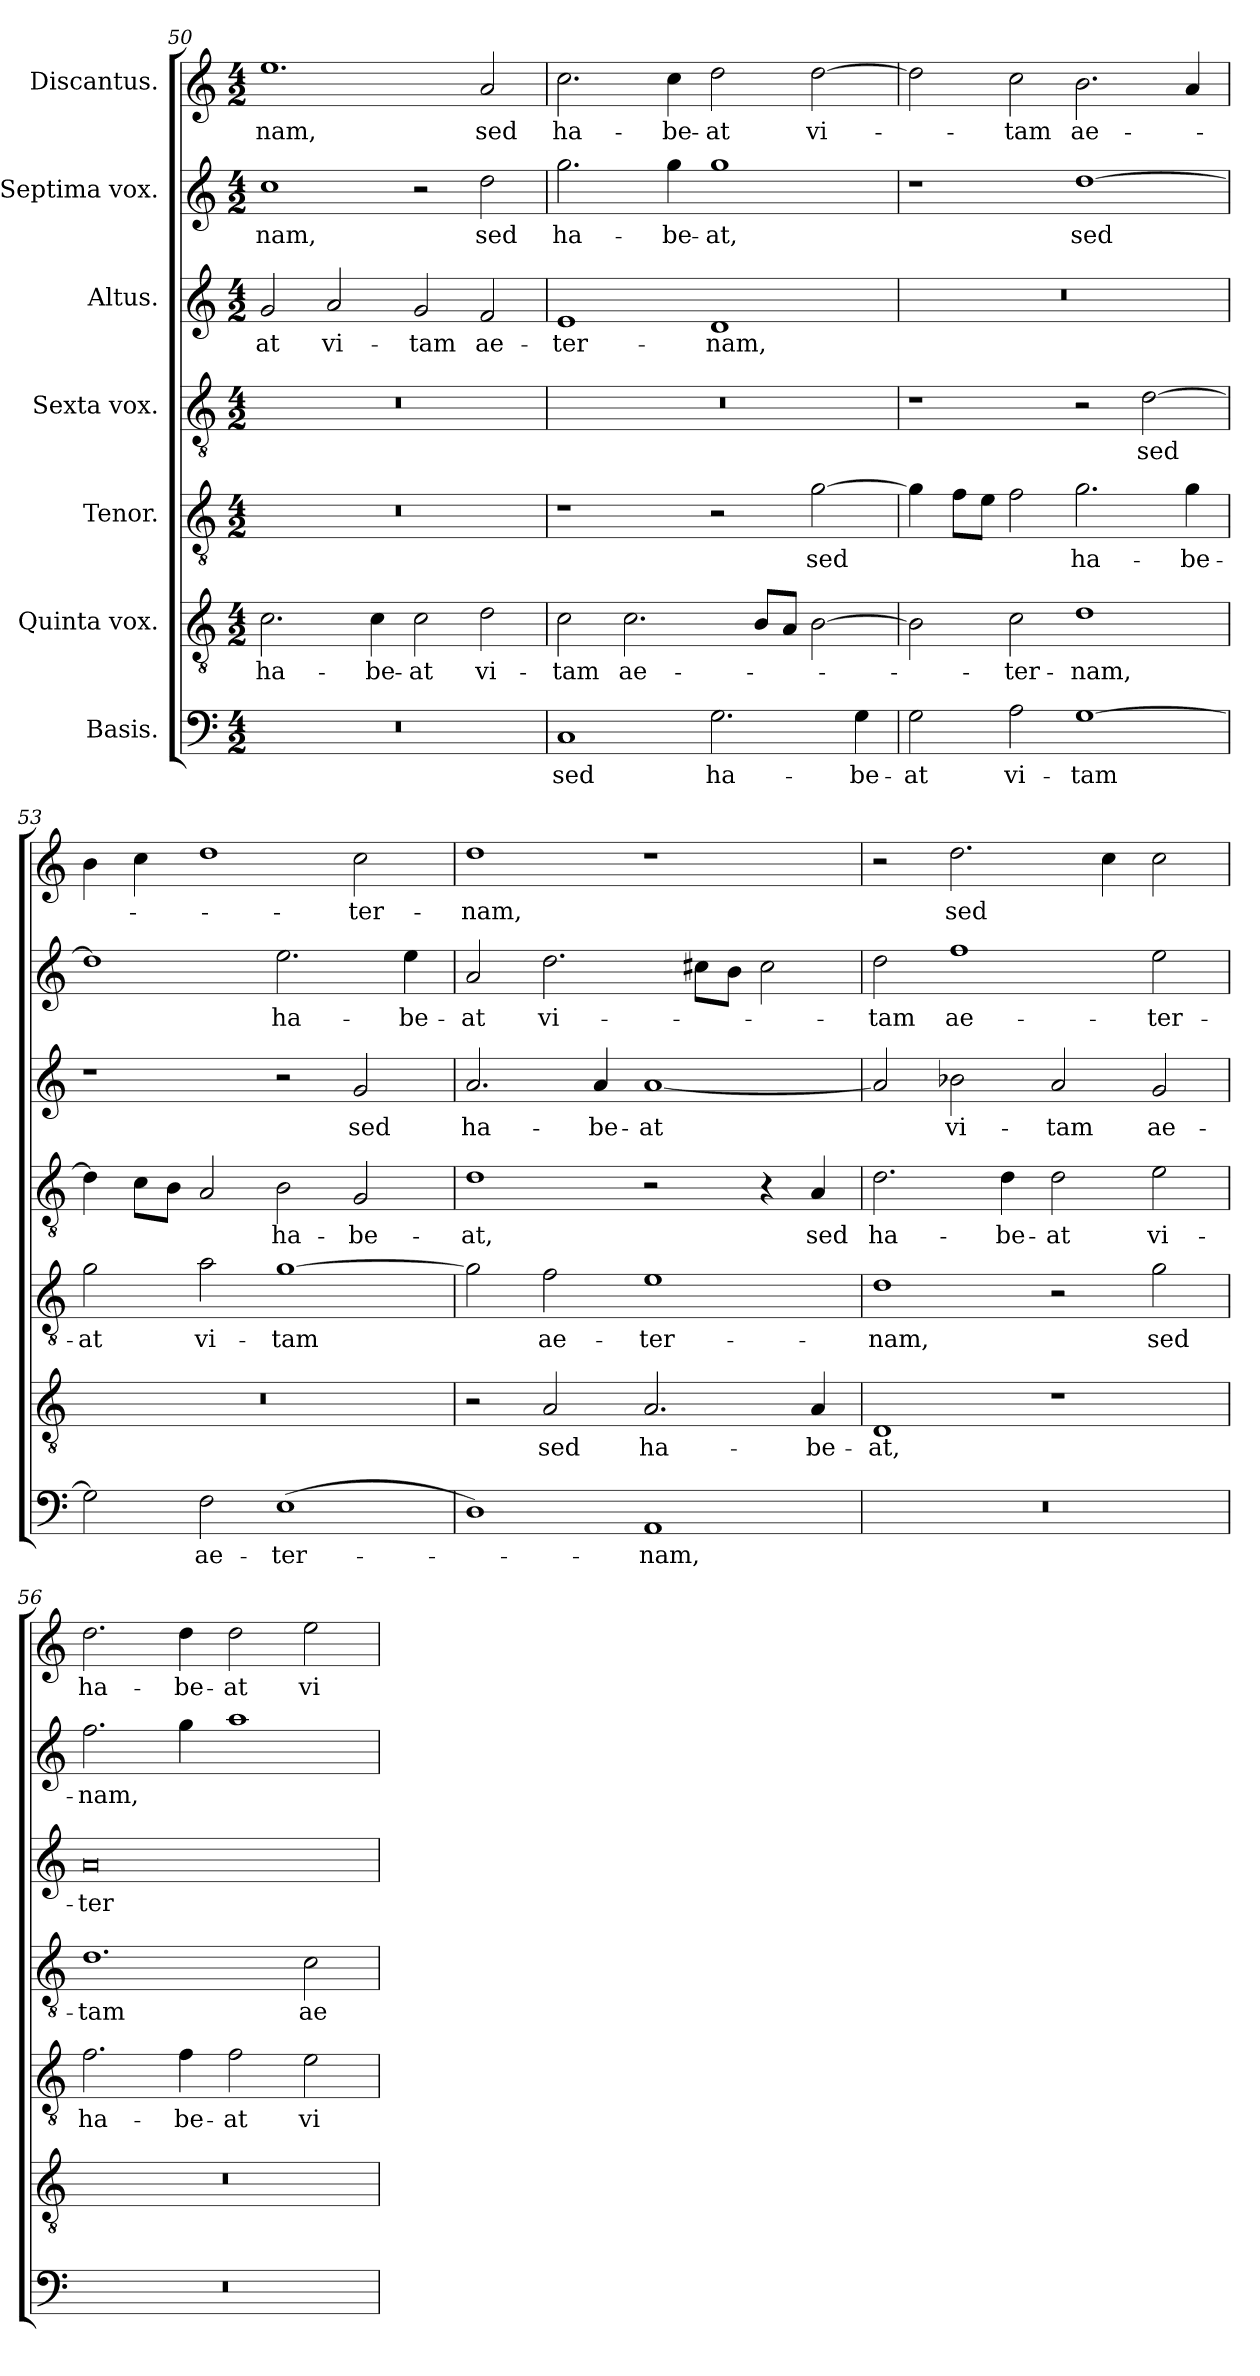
**kern	**text	**kern	**text	**kern	**text	**kern	**text	**kern	**text	**kern	**text	**kern	**text
*part7	*part7	*part6	*part6	*part5	*part5	*part4	*part4	*part3	*part3	*part2	*part2	*part1	*part1
*staff7	*staff7	*staff6	*staff6	*staff5	*staff5	*staff4	*staff4	*staff3	*staff3	*staff2	*staff2	*staff1	*staff1
*I"Basis.	*	*I"Quinta vox.	*	*I"Tenor.	*	*I"Sexta vox.	*	*I"Altus.	*	*I"Septima vox.	*	*I"Discantus.	*
*clefF4	*	*clefGv2	*	*clefGv2	*	*clefGv2	*	*clefG2	*	*clefG2	*	*clefG2	*
*k[]	*	*k[]	*	*k[]	*	*k[]	*	*k[]	*	*k[]	*	*k[]	*
*M4/2	*	*M4/2	*	*M4/2	*	*M4/2	*	*M4/2	*	*M4/2	*	*M4/2	*
=50	=50	=50	=50	=50	=50	=50	=50	=50	=50	=50	=50	=50	=50
!	!	!	!LO:LY:b	!	!	!	!	!	!LO:LY:b	!	!LO:LY:b	!	!LO:LY:b
0r	.	2.c\	ha-	0r	.	0r	.	2g/	-at	1cc	-nam,	1.ee	-nam,
!	!	!	!	!	!	!	!	!	!LO:LY:b	!	!	!	!
.	.	.	.	.	.	.	.	2a/	vi-	.	.	.	.
!	!	!	!LO:LY:b	!	!	!	!	!	!	!	!	!	!
.	.	4c\	-be-	.	.	.	.	.	.	.	.	.	.
!	!	!	!LO:LY:b	!	!	!	!	!	!LO:LY:b	!	!	!	!
.	.	2c\	-at	.	.	.	.	2g/	-tam	2r	.	.	.
!	!	!	!LO:LY:b	!	!	!	!	!	!LO:LY:b	!	!LO:LY:b	!	!LO:LY:b
.	.	2d\	vi-	.	.	.	.	2f/	ae-	2dd\	sed	2a/	sed
!!LO:LB:g=z
=51	=51	=51	=51	=51	=51	=51	=51	=51	=51	=51	=51	=51	=51
!	!LO:LY:b	!	!LO:LY:b	!	!	!	!	!	!LO:LY:b	!	!LO:LY:b	!	!LO:LY:b
1C	sed	2c\	-tam	1r	.	0r	.	1e	-ter-	2.gg\	ha-	2.cc\	ha-
!	!	!	!LO:LY:b	!	!	!	!	!	!	!	!	!	!
.	.	2.c\	ae-	.	.	.	.	.	.	.	.	.	.
!	!	!	!	!	!	!	!	!	!	!	!LO:LY:b	!	!LO:LY:b
.	.	.	.	.	.	.	.	.	.	4gg\	-be-	4cc\	-be-
!	!LO:LY:b	!	!	!	!	!	!	!	!LO:LY:b	!	!LO:LY:b	!	!LO:LY:b
2.G\	ha-	.	.	2r	.	.	.	1d	-nam,	1gg	-at,	2dd\	-at
.	.	8B/L	.	.	.	.	.	.	.	.	.	.	.
.	.	8A/J	.	.	.	.	.	.	.	.	.	.	.
!	!	!	!	!	!LO:LY:b	!	!	!	!	!	!	!	!LO:LY:b
.	.	[2B\	.	[2g\	sed	.	.	.	.	.	.	[2dd\	vi-
!	!LO:LY:b	!	!	!	!	!	!	!	!	!	!	!	!
4G\	-be-	.	.	.	.	.	.	.	.	.	.	.	.
=52	=52	=52	=52	=52	=52	=52	=52	=52	=52	=52	=52	=52	=52
!	!LO:LY:b	!	!	!	!	!	!	!	!	!	!	!	!
2G\	-at	2B\]	.	4g\]	.	1r	.	0r	.	1r	.	2dd\]	.
.	.	.	.	8f\L	.	.	.	.	.	.	.	.	.
.	.	.	.	8e\J	.	.	.	.	.	.	.	.	.
!	!LO:LY:b	!	!LO:LY:b	!	!	!	!	!	!	!	!	!	!LO:LY:b
2A\	vi-	2c\	-ter-	2f\	.	.	.	.	.	.	.	2cc\	-tam
!	!LO:LY:b	!	!LO:LY:b	!	!LO:LY:b	!	!	!	!	!	!LO:LY:b	!	!LO:LY:b
[1G	-tam	1d	-nam,	2.g\	ha-	2r	.	.	.	[1dd	sed	2.b\	ae-
!	!	!	!	!	!	!	!LO:LY:b	!	!	!	!	!	!
.	.	.	.	.	.	[2d\	sed	.	.	.	.	.	.
!	!	!	!	!	!LO:LY:b	!	!	!	!	!	!	!	!
.	.	.	.	4g\	-be-	.	.	.	.	.	.	4a/	.
=53	=53	=53	=53	=53	=53	=53	=53	=53	=53	=53	=53	=53	=53
!	!	!	!	!	!LO:LY:b	!	!	!	!	!	!	!	!
2G\]	.	0r	.	2g\	-at	4d\]	.	1r	.	1dd]	.	4b\	.
.	.	.	.	.	.	8c\L	.	.	.	.	.	4cc\	.
.	.	.	.	.	.	8B\J	.	.	.	.	.	.	.
!	!LO:LY:b	!	!	!	!LO:LY:b	!	!	!	!	!	!	!	!
2F\	ae-	.	.	2a\	vi-	2A/	.	.	.	.	.	1dd	.
!	!LO:LY:b	!	!	!	!LO:LY:b	!	!LO:LY:b	!	!	!	!LO:LY:b	!	!
(1E	-ter-	.	.	[1g	-tam	2B\	ha-	2r	.	2.ee\	ha-	.	.
!	!	!	!	!	!	!	!LO:LY:b	!	!LO:LY:b	!	!	!	!LO:LY:b
.	.	.	.	.	.	2G/	-be-	2g/	sed	.	.	2cc\	-ter-
!	!	!	!	!	!	!	!	!	!	!	!LO:LY:b	!	!
.	.	.	.	.	.	.	.	.	.	4ee\	-be-	.	.
=54	=54	=54	=54	=54	=54	=54	=54	=54	=54	=54	=54	=54	=54
!	!	!	!	!	!	!	!LO:LY:b	!	!LO:LY:b	!	!LO:LY:b	!	!LO:LY:b
1D)	.	2r	.	2g\]	.	1d	-at,	2.a/	ha-	2a/	-at	1dd	-nam,
!	!	!	!LO:LY:b	!	!LO:LY:b	!	!	!	!	!	!LO:LY:b	!	!
.	.	2A/	sed	2f\	ae-	.	.	.	.	2.dd\	vi-	.	.
!	!	!	!	!	!	!	!	!	!LO:LY:b	!	!	!	!
.	.	.	.	.	.	.	.	4a/	-be-	.	.	.	.
!	!LO:LY:b	!	!LO:LY:b	!	!LO:LY:b	!	!	!	!LO:LY:b	!	!	!	!
1AA	-nam,	2.A/	ha-	1e	-ter-	2r	.	[1a	-at	.	.	1r	.
.	.	.	.	.	.	.	.	.	.	8cc#X\L	.	.	.
.	.	.	.	.	.	.	.	.	.	8b\J	.	.	.
.	.	.	.	.	.	4r	.	.	.	2cc#\	.	.	.
!	!	!	!LO:LY:b	!	!	!	!LO:LY:b	!	!	!	!	!	!
.	.	4A/	-be-	.	.	4A/	sed	.	.	.	.	.	.
=55	=55	=55	=55	=55	=55	=55	=55	=55	=55	=55	=55	=55	=55
!	!	!	!LO:LY:b	!	!LO:LY:b	!	!LO:LY:b	!	!	!	!LO:LY:b	!	!
0r	.	1D	-at,	1d	-nam,	2.d\	ha-	2a/]	.	2dd\	-tam	2r	.
!	!	!	!	!	!	!	!	!	!LO:LY:b	!	!LO:LY:b	!	!LO:LY:b
.	.	.	.	.	.	.	.	2b-X\	vi-	1ff	ae-	2.dd\	sed
!	!	!	!	!	!	!	!LO:LY:b	!	!	!	!	!	!
.	.	.	.	.	.	4d\	-be-	.	.	.	.	.	.
!	!	!	!	!	!	!	!LO:LY:b	!	!LO:LY:b	!	!	!	!
.	.	1r	.	2r	.	2d\	-at	2a/	-tam	.	.	.	.
.	.	.	.	.	.	.	.	.	.	.	.	4cc\	.
!	!	!	!	!	!LO:LY:b	!	!LO:LY:b	!	!LO:LY:b	!	!LO:LY:b	!	!
.	.	.	.	2g\	sed	2e\	vi-	2g/	ae-	2ee\	-ter-	2cc\	.
!!LO:PB:g=z
=56	=56	=56	=56	=56	=56	=56	=56	=56	=56	=56	=56	=56	=56
!	!	!	!	!	!LO:LY:b	!	!LO:LY:b	!	!LO:LY:b	!	!LO:LY:b	!	!LO:LY:b
0r	.	0r	.	2.f\	ha-	1.d	-tam	0a	-ter-	2.ff\	-nam,	2.dd\	ha-
!	!	!	!	!	!LO:LY:b	!	!	!	!	!	!	!	!LO:LY:b
.	.	.	.	4f\	-be-	.	.	.	.	4gg\	.	4dd\	-be-
!	!	!	!	!	!LO:LY:b	!	!	!	!	!	!	!	!LO:LY:b
.	.	.	.	2f\	-at	.	.	.	.	1aa	.	2dd\	-at
!	!	!	!	!	!LO:LY:b	!	!LO:LY:b	!	!	!	!	!	!LO:LY:b
.	.	.	.	2e\	vi-	2c\	ae-	.	.	.	.	2ee\	vi-
=	=	=	=	=	=	=	=	=	=	=	=	=	=
*-	*-	*-	*-	*-	*-	*-	*-	*-	*-	*-	*-	*-	*-
